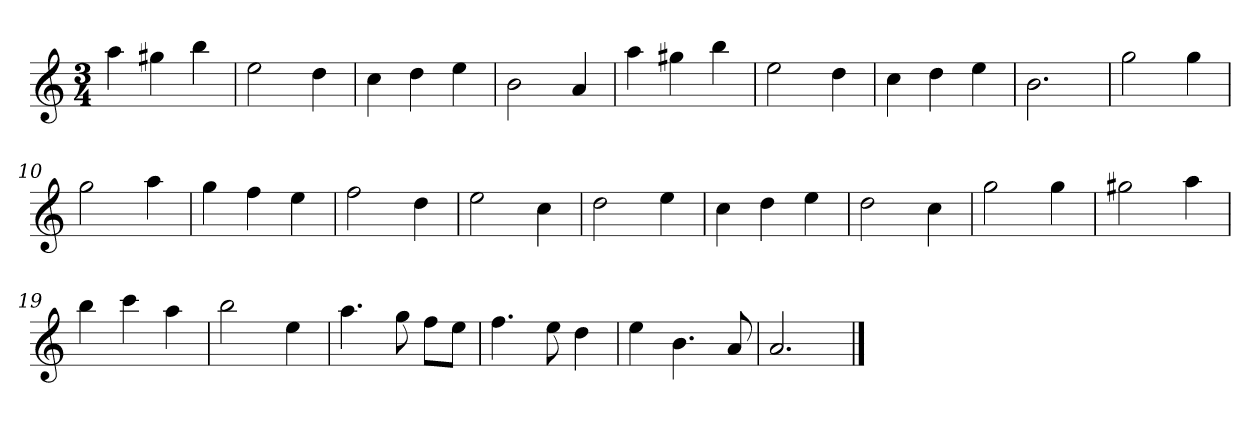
**kern
*part1
*staff1
*k[]
*M3/4
*MM120
=1
4aa
4gg#X
4bb
=2
2ee
4dd
=3
4cc
4dd
4ee
=4
2b
4a
=5
4aa
4gg#X
4bb
=6
2ee
4dd
=7
4cc
4dd
4ee
=8
2.b
=9
2gg
4gg
=10
2gg
4aa
=11
4gg
4ff
4ee
=12
2ff
4dd
=13
2ee
4cc
=14
2dd
4ee
=15
4cc
4dd
4ee
=16
2dd
4cc
=17
2gg
4gg
=18
2gg#X
4aa
=19
4bb
4ccc
4aa
=20
2bb
4ee
=21
4.aa
8gg
8ffL
8eeJ
=22
4.ff
8ee
4dd
=23
4ee
4.b
8a
=24
2.a
==
*-
